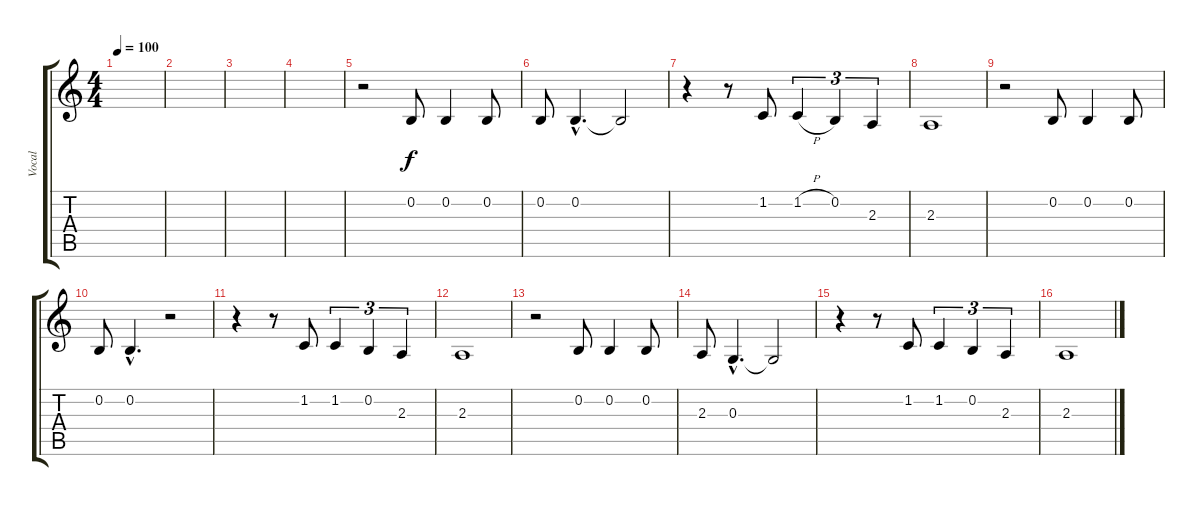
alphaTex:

\track ("Vocal" "Vocal") {instrument tenorsax}
\staff {score tabs}
\tuning (E4 B3 G3 D3 A2 E2) {hide}
\ts (4 4)
\tempo 100
\clef g2
\ks c
|
|
|
|
r.2 0.2.8 0.2.4 0.2.8 |
0.2.8 0.2{hac}.4{d} 0.2{t}.2 |
r.4 r.8 1.2.8 1.2{h}.4{tu (3 2)} 0.2.4{tu (3 2)} 2.3.4{tu (3 2)} |
2.3.1 |
r.2 0.2.8 0.2.4 0.2.8 |
0.2.8 0.2{hac}.4{d} r.2 |
r.4 r.8 1.2.8 1.2.4{tu (3 2)} 0.2.4{tu (3 2)} 2.3.4{tu (3 2)} |
2.3.1 |
r.2 0.2.8 0.2.4 0.2.8 |
2.3.8 0.3{hac}.4{d} 0.3{t}.2 |
r.4 r.8 1.2.8 1.2.4{tu (3 2)} 0.2.4{tu (3 2)} 2.3.4{tu (3 2)} |
2.3.1
